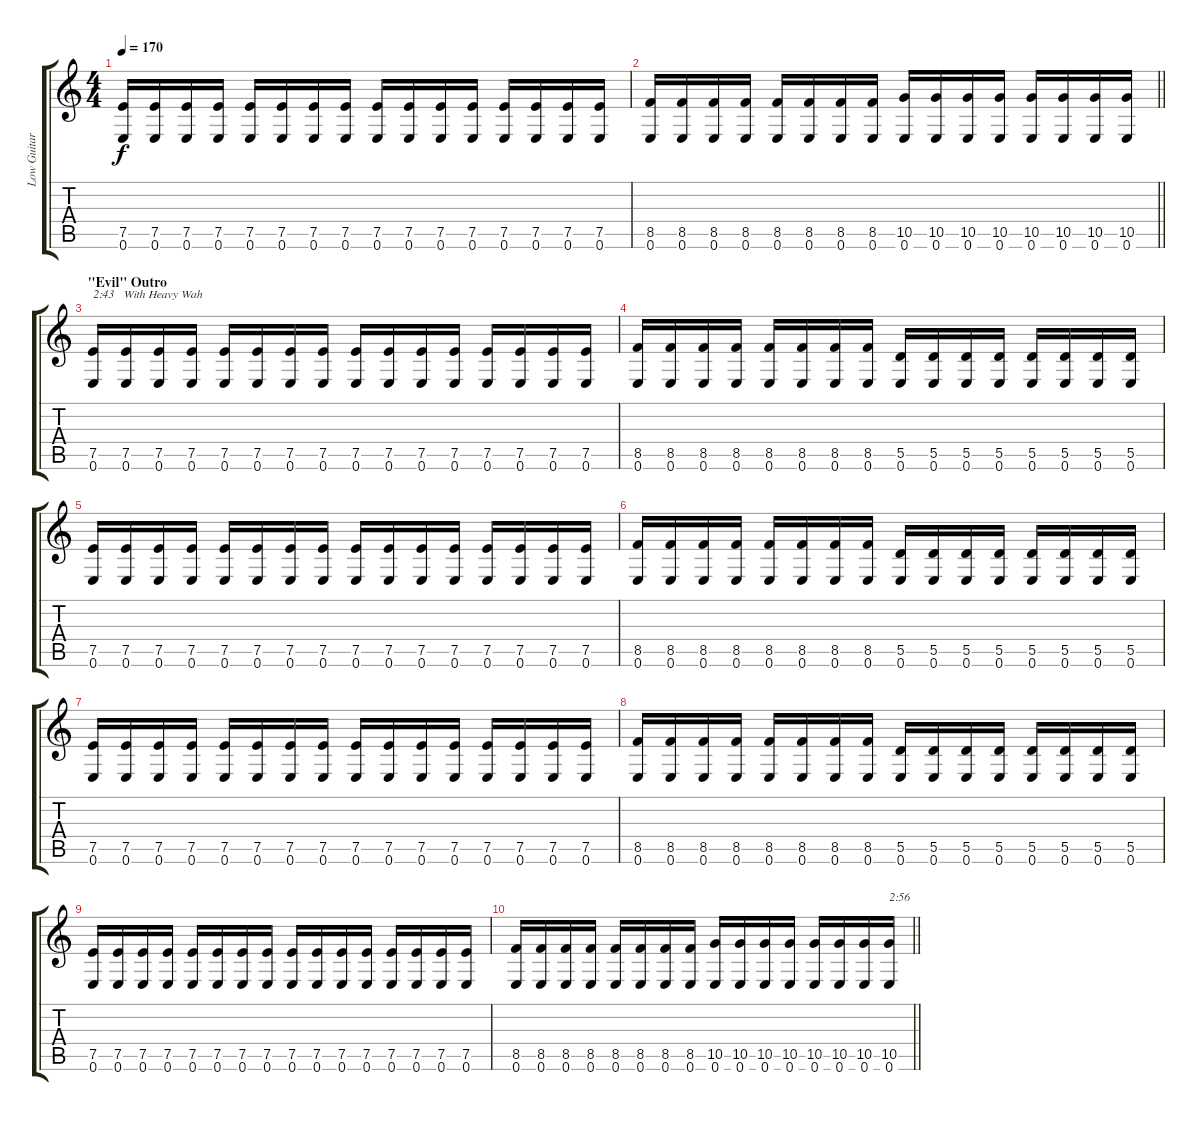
\track ("Low Guitar/Rhythm " "Low Guitar") {instrument distortionguitar}
\staff {score tabs}
\tuning (E4 B3 G3 D3 A2 E2) {hide}
\ts (4 4)
\tempo 170
\clef g2
\ks c
(7.5 0.6).16{dy f} (7.5 0.6).16 (7.5 0.6).16 (7.5 0.6).16 (7.5 0.6).16 (7.5 0.6).16 (7.5 0.6).16 (7.5 0.6).16 (7.5 0.6).16 (7.5 0.6).16 (7.5 0.6).16 (7.5 0.6).16 (7.5 0.6).16 (7.5 0.6).16 (7.5 0.6).16 (7.5 0.6).16 |
\barLineRight lightlight
(8.5 0.6).16 (8.5 0.6).16 (8.5 0.6).16 (8.5 0.6).16 (8.5 0.6).16 (8.5 0.6).16 (8.5 0.6).16 (8.5 0.6).16 (10.5 0.6).16 (10.5 0.6).16 (10.5 0.6).16 (10.5 0.6).16 (10.5 0.6).16 (10.5 0.6).16 (10.5 0.6).16 (10.5 0.6).16 |
\section ("" "\"Evil\" Outro")
(7.5 0.6).16{txt "2:43   With Heavy Wah"} (7.5 0.6).16 (7.5 0.6).16 (7.5 0.6).16 (7.5 0.6).16 (7.5 0.6).16 (7.5 0.6).16 (7.5 0.6).16 (7.5 0.6).16 (7.5 0.6).16 (7.5 0.6).16 (7.5 0.6).16 (7.5 0.6).16 (7.5 0.6).16 (7.5 0.6).16 (7.5 0.6).16 |
(8.5 0.6).16 (8.5 0.6).16 (8.5 0.6).16 (8.5 0.6).16 (8.5 0.6).16 (8.5 0.6).16 (8.5 0.6).16 (8.5 0.6).16 (5.5 0.6).16 (5.5 0.6).16 (5.5 0.6).16 (5.5 0.6).16 (5.5 0.6).16 (5.5 0.6).16 (5.5 0.6).16 (5.5 0.6).16 |
(7.5 0.6).16 (7.5 0.6).16 (7.5 0.6).16 (7.5 0.6).16 (7.5 0.6).16 (7.5 0.6).16 (7.5 0.6).16 (7.5 0.6).16 (7.5 0.6).16 (7.5 0.6).16 (7.5 0.6).16 (7.5 0.6).16 (7.5 0.6).16 (7.5 0.6).16 (7.5 0.6).16 (7.5 0.6).16 |
(8.5 0.6).16 (8.5 0.6).16 (8.5 0.6).16 (8.5 0.6).16 (8.5 0.6).16 (8.5 0.6).16 (8.5 0.6).16 (8.5 0.6).16 (5.5 0.6).16 (5.5 0.6).16 (5.5 0.6).16 (5.5 0.6).16 (5.5 0.6).16 (5.5 0.6).16 (5.5 0.6).16 (5.5 0.6).16 |
(7.5 0.6).16 (7.5 0.6).16 (7.5 0.6).16 (7.5 0.6).16 (7.5 0.6).16 (7.5 0.6).16 (7.5 0.6).16 (7.5 0.6).16 (7.5 0.6).16 (7.5 0.6).16 (7.5 0.6).16 (7.5 0.6).16 (7.5 0.6).16 (7.5 0.6).16 (7.5 0.6).16 (7.5 0.6).16 |
(8.5 0.6).16 (8.5 0.6).16 (8.5 0.6).16 (8.5 0.6).16 (8.5 0.6).16 (8.5 0.6).16 (8.5 0.6).16 (8.5 0.6).16 (5.5 0.6).16 (5.5 0.6).16 (5.5 0.6).16 (5.5 0.6).16 (5.5 0.6).16 (5.5 0.6).16 (5.5 0.6).16 (5.5 0.6).16 |
(7.5 0.6).16 (7.5 0.6).16 (7.5 0.6).16 (7.5 0.6).16 (7.5 0.6).16 (7.5 0.6).16 (7.5 0.6).16 (7.5 0.6).16 (7.5 0.6).16 (7.5 0.6).16 (7.5 0.6).16 (7.5 0.6).16 (7.5 0.6).16 (7.5 0.6).16 (7.5 0.6).16 (7.5 0.6).16 |
\barLineRight lightlight
(8.5 0.6).16 (8.5 0.6).16 (8.5 0.6).16 (8.5 0.6).16 (8.5 0.6).16 (8.5 0.6).16 (8.5 0.6).16 (8.5 0.6).16 (10.5 0.6).16 (10.5 0.6).16 (10.5 0.6).16 (10.5 0.6).16 (10.5 0.6).16 (10.5 0.6).16 (10.5 0.6).16 (10.5 0.6).16{txt "2:56"}
